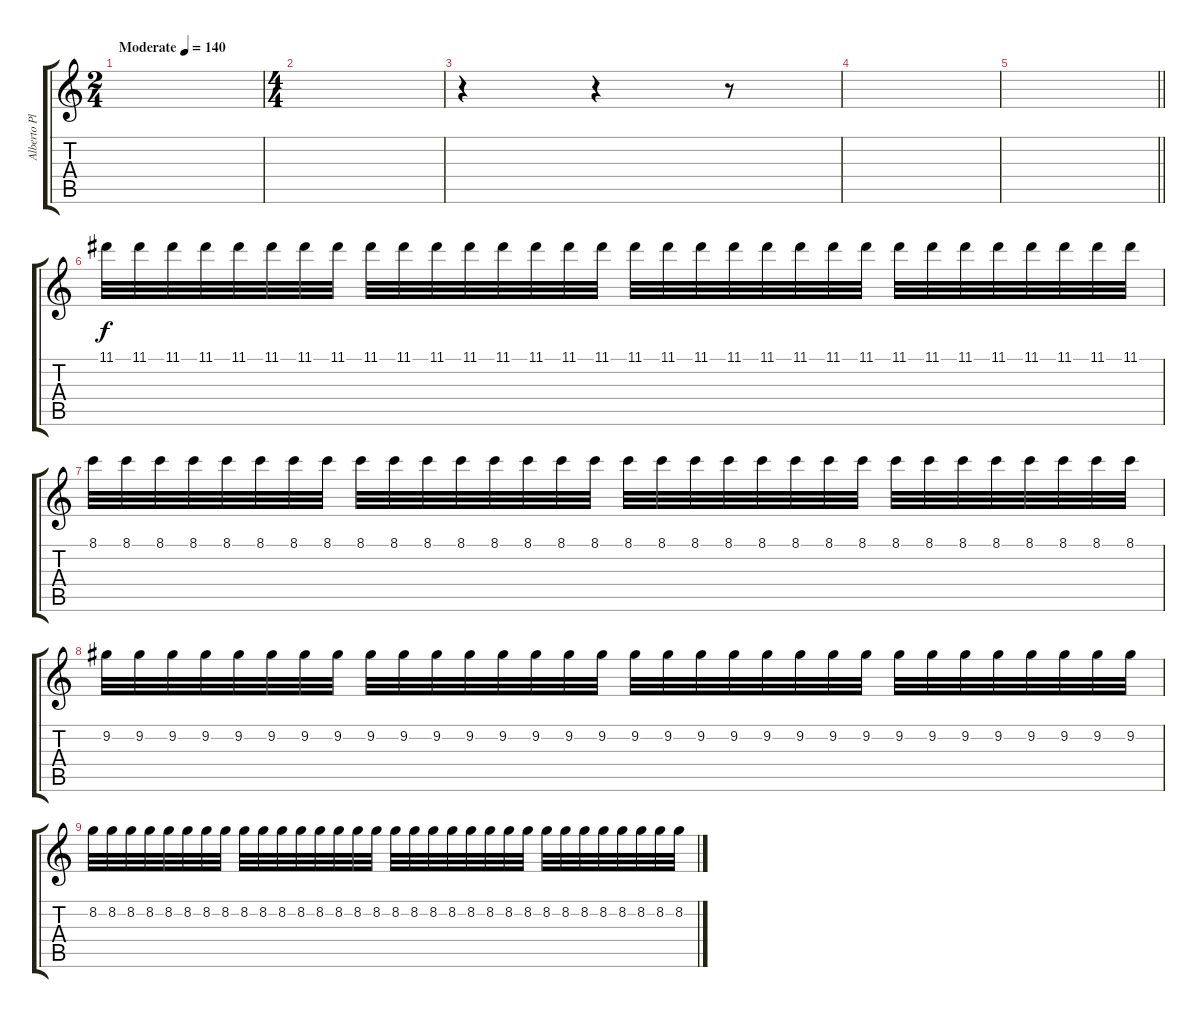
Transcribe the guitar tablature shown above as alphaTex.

\track ("Alberto Pla" "Alberto Pl") {instrument electricguitarclean}
\staff {score tabs}
\tuning (E4 B3 G3 D3 A2 E2) {hide}
\ts (2 4)
\tempo (140 "Moderate")
\clef g2
\ks c
|
\ts (4 4)
|
r.4 r.4 r.8 |
|
\barLineRight lightlight
|
11.1.32 11.1.32 11.1.32 11.1.32 11.1.32 11.1.32 11.1.32 11.1.32 11.1.32 11.1.32 11.1.32 11.1.32 11.1.32 11.1.32 11.1.32 11.1.32 11.1.32 11.1.32 11.1.32 11.1.32 11.1.32 11.1.32 11.1.32 11.1.32 11.1.32 11.1.32 11.1.32 11.1.32 11.1.32 11.1.32 11.1.32 11.1.32 |
8.1.32 8.1.32 8.1.32 8.1.32 8.1.32 8.1.32 8.1.32 8.1.32 8.1.32 8.1.32 8.1.32 8.1.32 8.1.32 8.1.32 8.1.32 8.1.32 8.1.32 8.1.32 8.1.32 8.1.32 8.1.32 8.1.32 8.1.32 8.1.32 8.1.32 8.1.32 8.1.32 8.1.32 8.1.32 8.1.32 8.1.32 8.1.32 |
9.2.32 9.2.32 9.2.32 9.2.32 9.2.32 9.2.32 9.2.32 9.2.32 9.2.32 9.2.32 9.2.32 9.2.32 9.2.32 9.2.32 9.2.32 9.2.32 9.2.32 9.2.32 9.2.32 9.2.32 9.2.32 9.2.32 9.2.32 9.2.32 9.2.32 9.2.32 9.2.32 9.2.32 9.2.32 9.2.32 9.2.32 9.2.32 |
8.2.32 8.2.32 8.2.32 8.2.32 8.2.32 8.2.32 8.2.32 8.2.32 8.2.32 8.2.32 8.2.32 8.2.32 8.2.32 8.2.32 8.2.32 8.2.32 8.2.32 8.2.32 8.2.32 8.2.32 8.2.32 8.2.32 8.2.32 8.2.32 8.2.32 8.2.32 8.2.32 8.2.32 8.2.32 8.2.32 8.2.32 8.2.32
